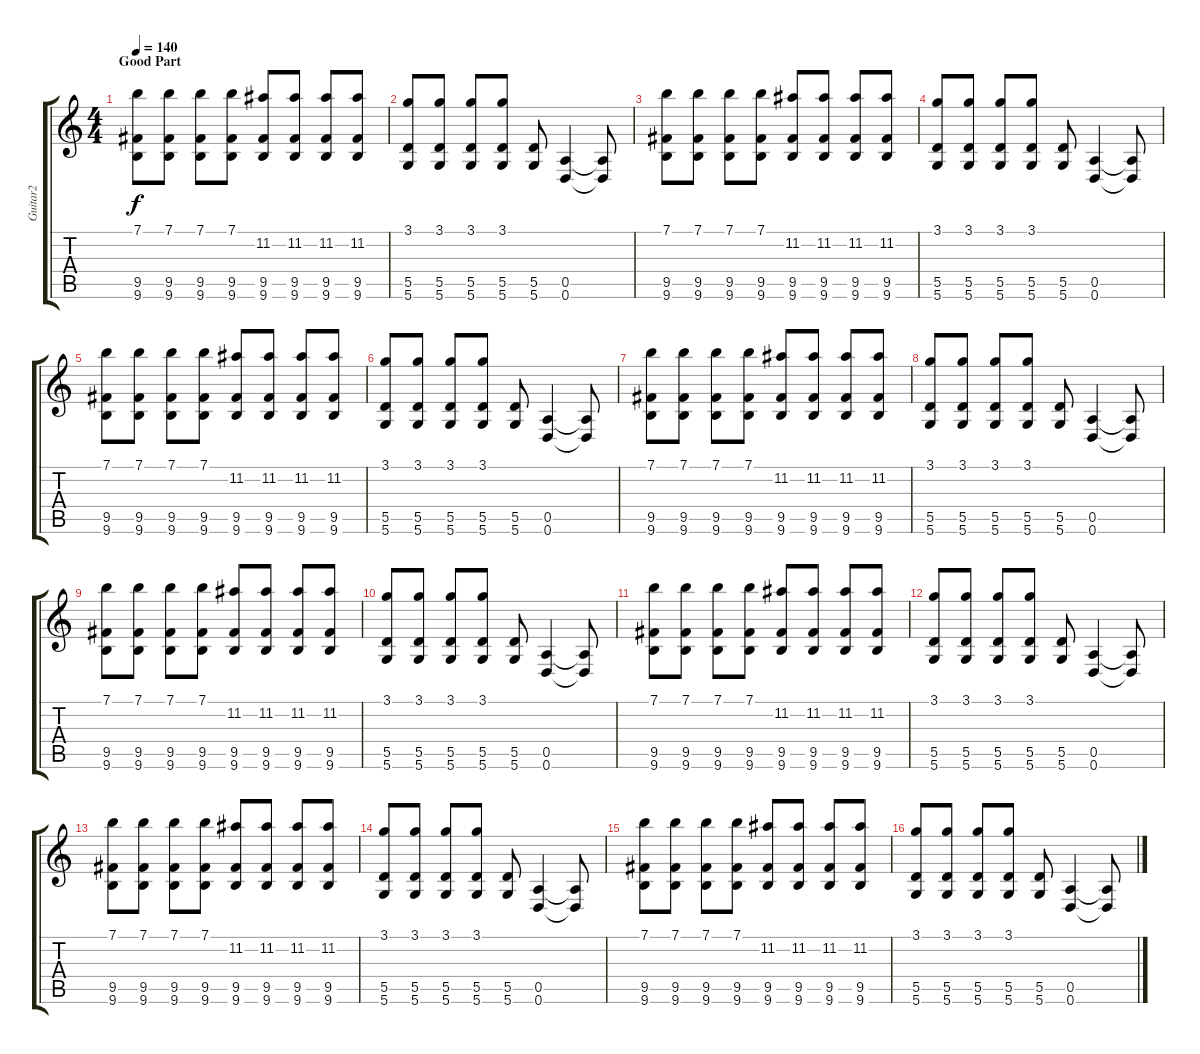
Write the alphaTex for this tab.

\track ("Guitar2" "Guitar2") {instrument distortionguitar}
\staff {score tabs}
\tuning (E4 B3 G3 D3 A2 D2) {hide}
\ts (4 4)
\section ("" "Good Part")
\tempo 140
\clef g2
\ks c
(7.1 9.5 9.6).8{dy f} (7.1 9.5 9.6).8 (7.1 9.5 9.6).8 (7.1 9.5 9.6).8 (11.2 9.5 9.6).8 (11.2 9.5 9.6).8 (11.2 9.5 9.6).8 (11.2 9.5 9.6).8 |
(3.1 5.5 5.6).8 (3.1 5.5 5.6).8 (3.1 5.5 5.6).8 (3.1 5.5 5.6).8 (5.5 5.6).8 (0.5 0.6).4 (0.5{t} 0.6{t}).8 |
(7.1 9.5 9.6).8 (7.1 9.5 9.6).8 (7.1 9.5 9.6).8 (7.1 9.5 9.6).8 (11.2 9.5 9.6).8 (11.2 9.5 9.6).8 (11.2 9.5 9.6).8 (11.2 9.5 9.6).8 |
(3.1 5.5 5.6).8 (3.1 5.5 5.6).8 (3.1 5.5 5.6).8 (3.1 5.5 5.6).8 (5.5 5.6).8 (0.5 0.6).4 (0.5{t} 0.6{t}).8 |
(7.1 9.5 9.6).8 (7.1 9.5 9.6).8 (7.1 9.5 9.6).8 (7.1 9.5 9.6).8 (11.2 9.5 9.6).8 (11.2 9.5 9.6).8 (11.2 9.5 9.6).8 (11.2 9.5 9.6).8 |
(3.1 5.5 5.6).8 (3.1 5.5 5.6).8 (3.1 5.5 5.6).8 (3.1 5.5 5.6).8 (5.5 5.6).8 (0.5 0.6).4 (0.5{t} 0.6{t}).8 |
(7.1 9.5 9.6).8 (7.1 9.5 9.6).8 (7.1 9.5 9.6).8 (7.1 9.5 9.6).8 (11.2 9.5 9.6).8 (11.2 9.5 9.6).8 (11.2 9.5 9.6).8 (11.2 9.5 9.6).8 |
(3.1 5.5 5.6).8 (3.1 5.5 5.6).8 (3.1 5.5 5.6).8 (3.1 5.5 5.6).8 (5.5 5.6).8 (0.5 0.6).4 (0.5{t} 0.6{t}).8 |
(7.1 9.5 9.6).8 (7.1 9.5 9.6).8 (7.1 9.5 9.6).8 (7.1 9.5 9.6).8 (11.2 9.5 9.6).8 (11.2 9.5 9.6).8 (11.2 9.5 9.6).8 (11.2 9.5 9.6).8 |
(3.1 5.5 5.6).8 (3.1 5.5 5.6).8 (3.1 5.5 5.6).8 (3.1 5.5 5.6).8 (5.5 5.6).8 (0.5 0.6).4 (0.5{t} 0.6{t}).8 |
(7.1 9.5 9.6).8 (7.1 9.5 9.6).8 (7.1 9.5 9.6).8 (7.1 9.5 9.6).8 (11.2 9.5 9.6).8 (11.2 9.5 9.6).8 (11.2 9.5 9.6).8 (11.2 9.5 9.6).8 |
(3.1 5.5 5.6).8 (3.1 5.5 5.6).8 (3.1 5.5 5.6).8 (3.1 5.5 5.6).8 (5.5 5.6).8 (0.5 0.6).4 (0.5{t} 0.6{t}).8 |
(7.1 9.5 9.6).8 (7.1 9.5 9.6).8 (7.1 9.5 9.6).8 (7.1 9.5 9.6).8 (11.2 9.5 9.6).8 (11.2 9.5 9.6).8 (11.2 9.5 9.6).8 (11.2 9.5 9.6).8 |
(3.1 5.5 5.6).8 (3.1 5.5 5.6).8 (3.1 5.5 5.6).8 (3.1 5.5 5.6).8 (5.5 5.6).8 (0.5 0.6).4 (0.5{t} 0.6{t}).8 |
(7.1 9.5 9.6).8 (7.1 9.5 9.6).8 (7.1 9.5 9.6).8 (7.1 9.5 9.6).8 (11.2 9.5 9.6).8 (11.2 9.5 9.6).8 (11.2 9.5 9.6).8 (11.2 9.5 9.6).8 |
(3.1 5.5 5.6).8 (3.1 5.5 5.6).8 (3.1 5.5 5.6).8 (3.1 5.5 5.6).8 (5.5 5.6).8 (0.5 0.6).4 (0.5{t} 0.6{t}).8
